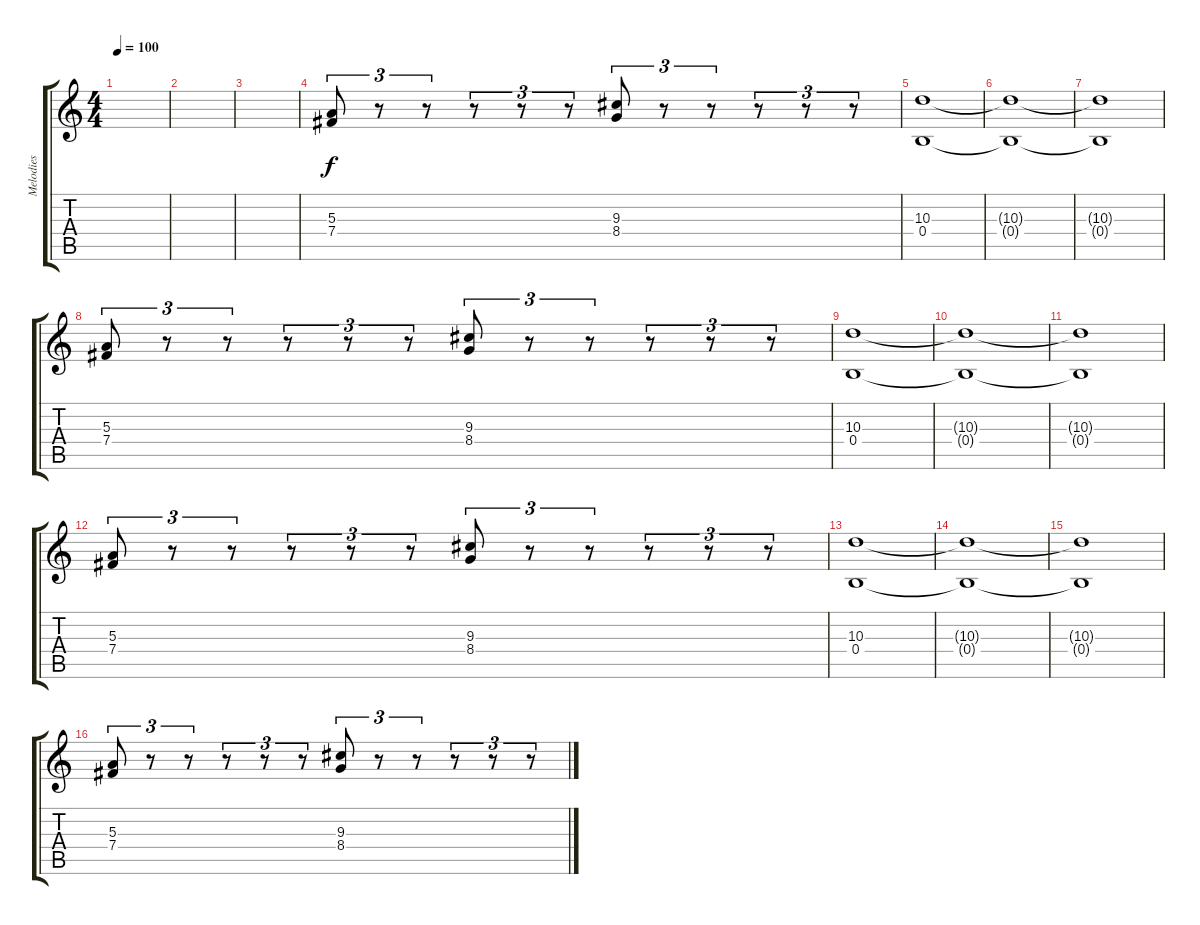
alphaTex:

\track ("Melodies" "Melodies") {instrument distortionguitar}
\staff {score tabs}
\tuning (Db4 Ab3 E3 B2 Gb2 Db2) {hide}
\ts (4 4)
\tempo 100
\clef g2
\ks c
|
|
|
(5.3 7.4).8{tu (3 2)} r.8{tu (3 2)} r.8{tu (3 2)} r.8{tu (3 2)} r.8{tu (3 2)} r.8{tu (3 2)} (9.3 8.4).8{tu (3 2)} r.8{tu (3 2)} r.8{tu (3 2)} r.8{tu (3 2)} r.8{tu (3 2)} r.8{tu (3 2)} |
(10.3 0.4).1 |
(10.3{t} 0.4{t}).1 |
(10.3{t} 0.4{t}).1 |
(5.3 7.4).8{tu (3 2)} r.8{tu (3 2)} r.8{tu (3 2)} r.8{tu (3 2)} r.8{tu (3 2)} r.8{tu (3 2)} (9.3 8.4).8{tu (3 2)} r.8{tu (3 2)} r.8{tu (3 2)} r.8{tu (3 2)} r.8{tu (3 2)} r.8{tu (3 2)} |
(10.3 0.4).1 |
(10.3{t} 0.4{t}).1 |
(10.3{t} 0.4{t}).1 |
(5.3 7.4).8{tu (3 2)} r.8{tu (3 2)} r.8{tu (3 2)} r.8{tu (3 2)} r.8{tu (3 2)} r.8{tu (3 2)} (9.3 8.4).8{tu (3 2)} r.8{tu (3 2)} r.8{tu (3 2)} r.8{tu (3 2)} r.8{tu (3 2)} r.8{tu (3 2)} |
(10.3 0.4).1 |
(10.3{t} 0.4{t}).1 |
(10.3{t} 0.4{t}).1 |
(5.3 7.4).8{tu (3 2)} r.8{tu (3 2)} r.8{tu (3 2)} r.8{tu (3 2)} r.8{tu (3 2)} r.8{tu (3 2)} (9.3 8.4).8{tu (3 2)} r.8{tu (3 2)} r.8{tu (3 2)} r.8{tu (3 2)} r.8{tu (3 2)} r.8{tu (3 2)}
